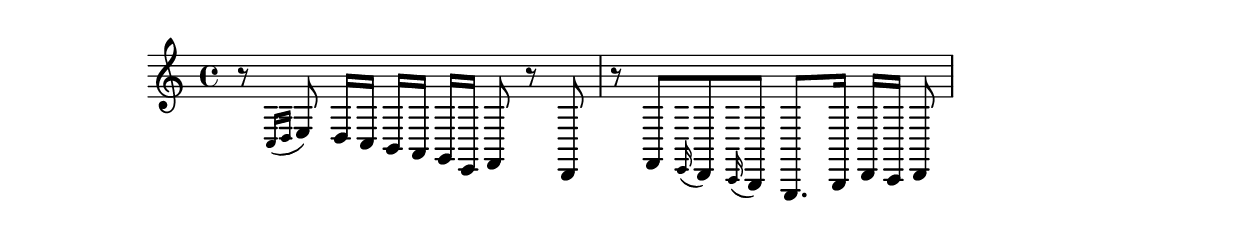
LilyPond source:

\version "2.18.2"

"//music" = \relative c {
  << \new Voice = "voice1" {
    r8 \acciaccatura { c16 d } e8 d16[ c] b[ a] g[ e] f8 r d
    
  r f \appoggiatura { e16 } d8 \appoggiatura { c16 } b8 g8. b16 d[ c] d8
  } >>
}

\book {
  \header {
  }

  \bookpart { 
    \score {
      <<
      \new Staff = Staff \with { }
      \context Staff = Staff {
        \"//music"
      }
      >>
    }
  }
}
